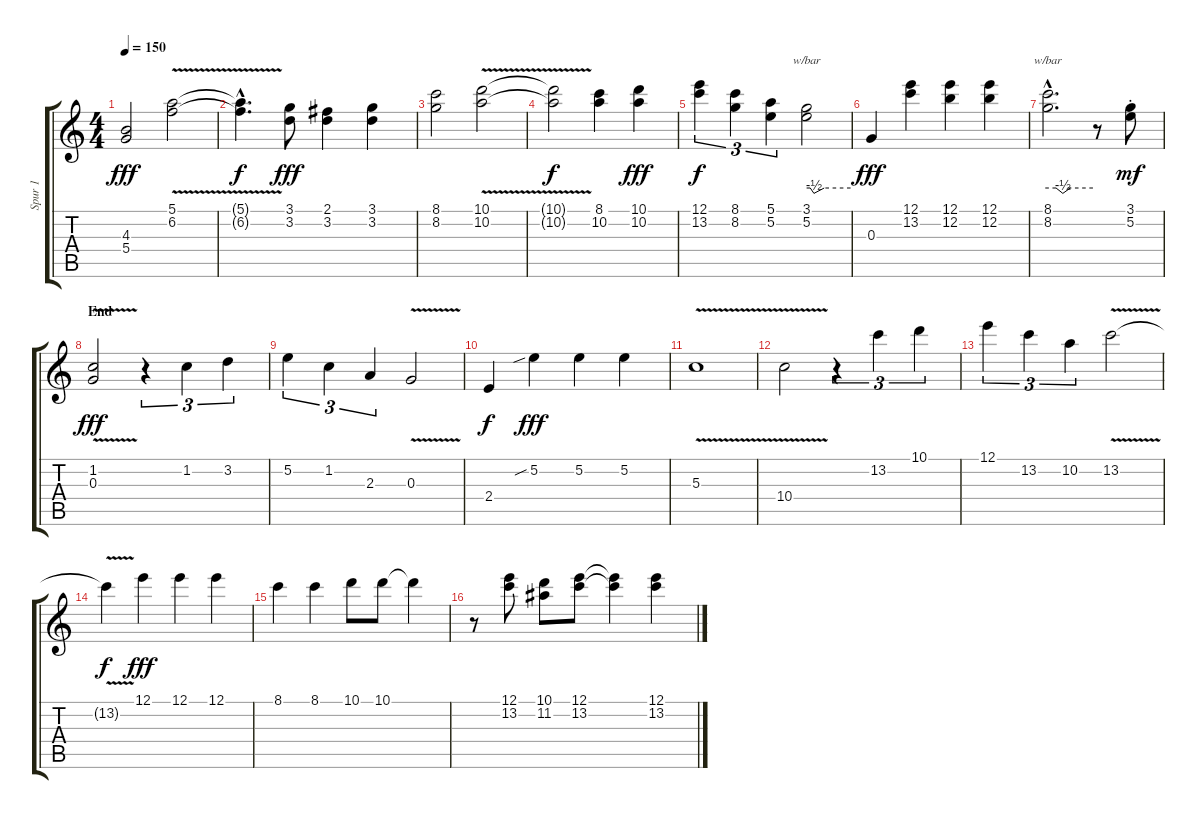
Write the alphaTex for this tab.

\track ("Spur 1" "Spur 1") {instrument electricguitarclean}
\staff {score tabs}
\tuning (E4 B3 G3 D3 A2 E2) {hide}
\ts (4 4)
\tempo 150
\clef g2
\ks c
(4.3 5.4).2{dy fff} (5.1{v} 6.2).2 |
(5.1{hac t} 6.2{hac t}).4{d dy f} (3.1 3.2).8{dy fff} (2.1 3.2).4 (3.1 3.2).4 |
(8.1 8.2).2 (10.1{v} 10.2{v}).2 |
(10.1{t} 10.2{t}).2{dy f} (8.1 10.2).4 (10.1 10.2).4{dy fff} |
(12.1 13.2).4{tu (3 2) dy f} (8.1 8.2).4{tu (3 2)} (5.1 5.2).4{tu (3 2)} (3.1 5.2).2{tbe (custom default 0 0 5 0 10 -2 24 0 60 0)} |
0.3.4{dy fff} (12.1 13.2).4 (12.1 12.2).4 (12.1 12.2).4 |
(8.1{hac} 8.2{hac}).2{d tbe (custom default 0 0 11 0 20 -2 30 0 60 0)} r.8 (3.1{st} 5.2{st}).8{dy mf} |
\section ("" "End")
(1.2{v} 0.3).2{dy fff} r.4{tu (3 2)} 1.2.4{tu (3 2)} 3.2.4{tu (3 2)} |
5.2.4{tu (3 2)} 1.2.4{tu (3 2)} 2.3.4{tu (3 2)} 0.3{v}.2 |
2.4.4{dy f} 5.2{sib}.4{dy fff} 5.2.4 5.2.4 |
5.3{v}.1 |
10.4{v}.2 r.4{tu (3 2)} 13.2.4{tu (3 2) volume 14 instrument overdrivenguitar} 10.1.4{tu (3 2)} |
12.1.4{tu (3 2)} 13.2.4{tu (3 2)} 10.2.4{tu (3 2)} 13.2{v}.2 |
13.2{t}.4{dy f volume 16 instrument acousticguitarsteel} 12.1.4{dy fff} 12.1.4 12.1.4 |
8.1.4 8.1.4 10.1.8 10.1.8 10.1{t}.4 |
r.8 (12.1 13.2).8 (10.1 11.2).8 (12.1 13.2).8 (12.1{t} 13.2{t}).4 (12.1 13.2).4
